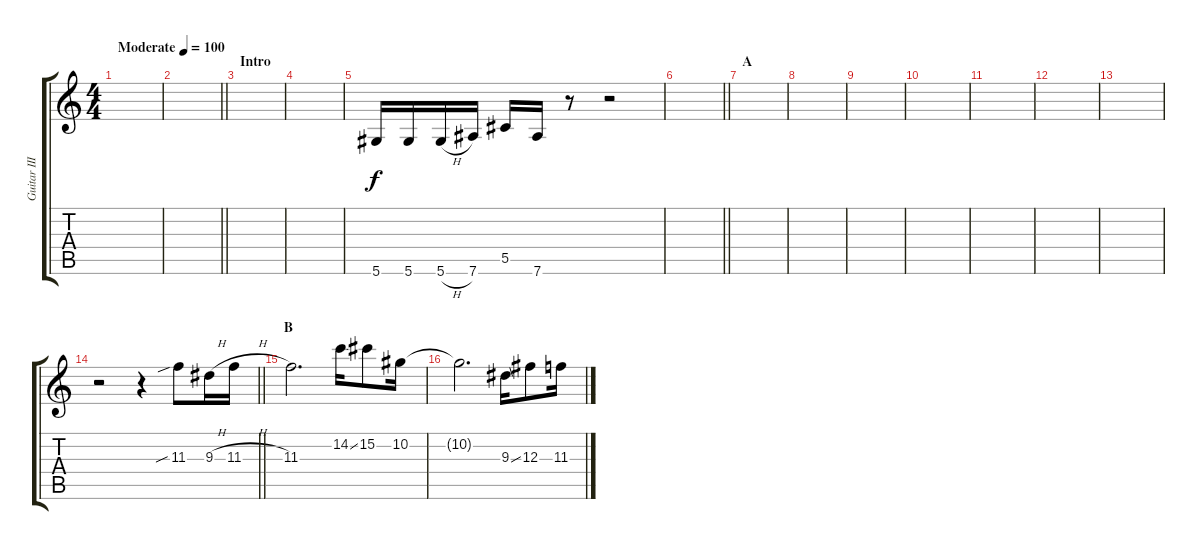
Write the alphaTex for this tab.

\track ("Guitar III (Solo)" "Guitar III") {instrument distortionguitar}
\staff {score tabs}
\tuning (Eb4 Bb3 Gb3 Db3 Ab2 Eb2) {hide}
\ts (4 4)
\tempo (100 "Moderate")
\clef g2
\ks c
|
\barLineRight lightlight
|
\section ("" "Intro")
|
|
5.6.16 5.6.16 5.6{h}.16 7.6.16 5.5.16 7.6.16 r.8 r.2 |
\barLineRight lightlight
|
\section ("" "A")
|
|
|
|
|
|
|
\barLineRight lightlight
r.2 r.4 11.3{sib}.8 9.3{h}.16 11.3{h}.16 |
\section ("" "B")
11.3.2{d} 14.2{ss}.16 15.2.8 10.2.16 |
10.2{t}.2{d} 9.3{ss}.16 12.3.8 11.3.16
